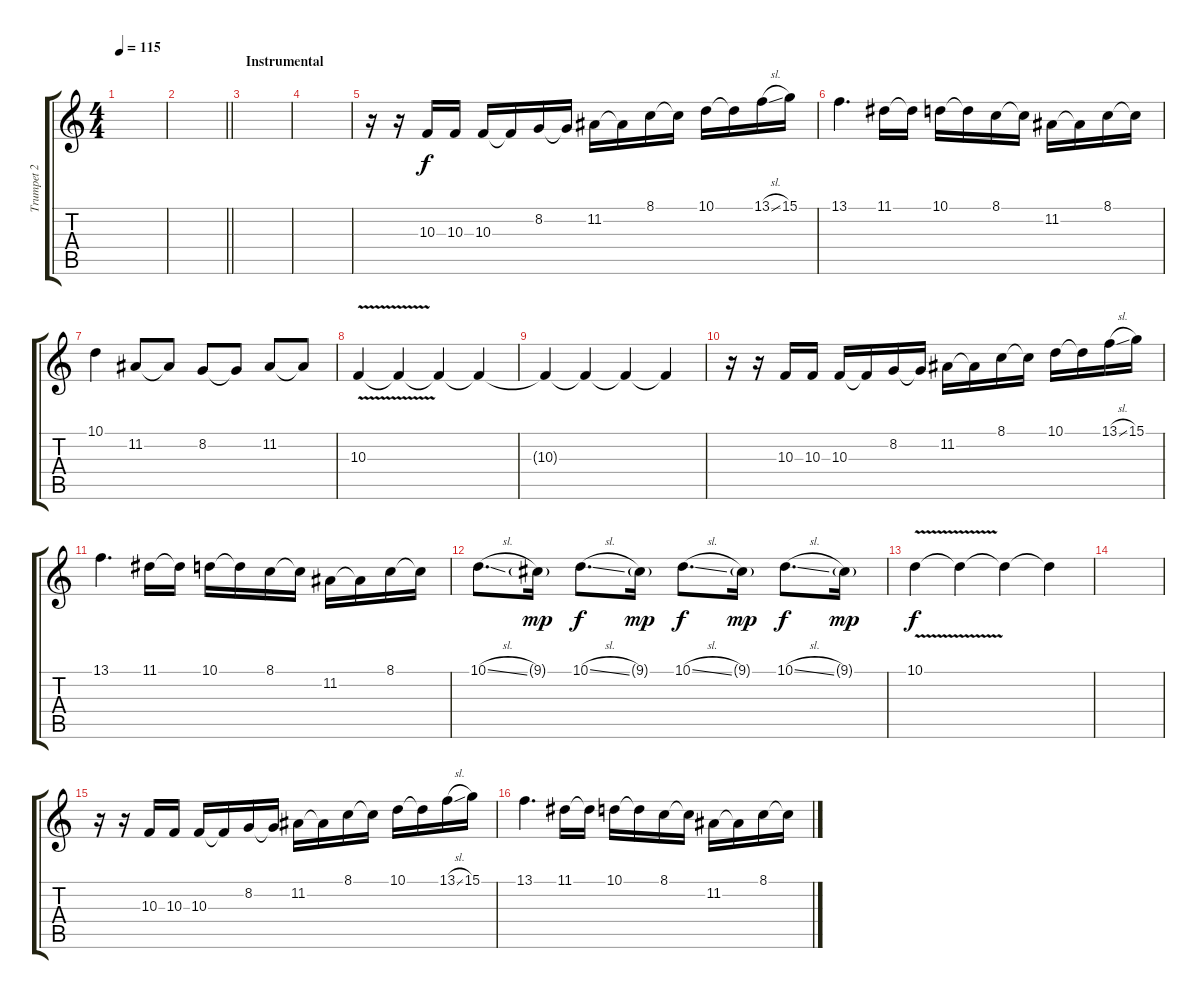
\track ("Trumpet 2" "Trumpet 2") {instrument trumpet}
\staff {score tabs}
\tuning (E4 B3 G3 D3 A2 E2) {hide}
\ts (4 4)
\tempo 115
\clef g2
\ks c
|
\barLineRight lightlight
|
\section ("" "Instrumental")
|
|
r.16 r.16 10.3.16 10.3.16 10.3.16 10.3{t}.16 8.2.16 8.2{t}.16 11.2.16 11.2{t}.16 8.1.16 8.1{t}.16 10.1.16 10.1{t}.16 13.1{sl}.16 15.1.16 |
13.1.4{d} 11.1.16 11.1{t}.16 10.1.16 10.1{t}.16 8.1.16 8.1{t}.16 11.2.16 11.2{t}.16 8.1.16 8.1{t}.16 |
10.1.4 11.2.8 11.2{t}.8 8.2.8 8.2{t}.8 11.2.8 11.2{t}.8 |
10.3{v}.4 10.3{t}.4 10.3{t}.4 10.3{t}.4 |
10.3{t}.4 10.3{t}.4 10.3{t}.4 10.3{t}.4 |
r.16 r.16 10.3.16 10.3.16 10.3.16 10.3{t}.16 8.2.16 8.2{t}.16 11.2.16 11.2{t}.16 8.1.16 8.1{t}.16 10.1.16 10.1{t}.16 13.1{sl}.16 15.1.16 |
13.1.4{d} 11.1.16 11.1{t}.16 10.1.16 10.1{t}.16 8.1.16 8.1{t}.16 11.2.16 11.2{t}.16 8.1.16 8.1{t}.16 |
10.1{sl}.8{d} 9.1{g}.16{dy mp} 10.1{sl}.8{d dy f} 9.1{g}.16{dy mp} 10.1{sl}.8{d dy f} 9.1{g}.16{dy mp} 10.1{sl}.8{d dy f} 9.1{g}.16{dy mp} |
10.1{v}.4{dy f} 10.1{t}.4 10.1{t}.4 10.1{t}.4 |
|
r.16 r.16 10.3.16 10.3.16 10.3.16 10.3{t}.16 8.2.16 8.2{t}.16 11.2.16 11.2{t}.16 8.1.16 8.1{t}.16 10.1.16 10.1{t}.16 13.1{sl}.16 15.1.16 |
13.1.4{d} 11.1.16 11.1{t}.16 10.1.16 10.1{t}.16 8.1.16 8.1{t}.16 11.2.16 11.2{t}.16 8.1.16 8.1{t}.16
